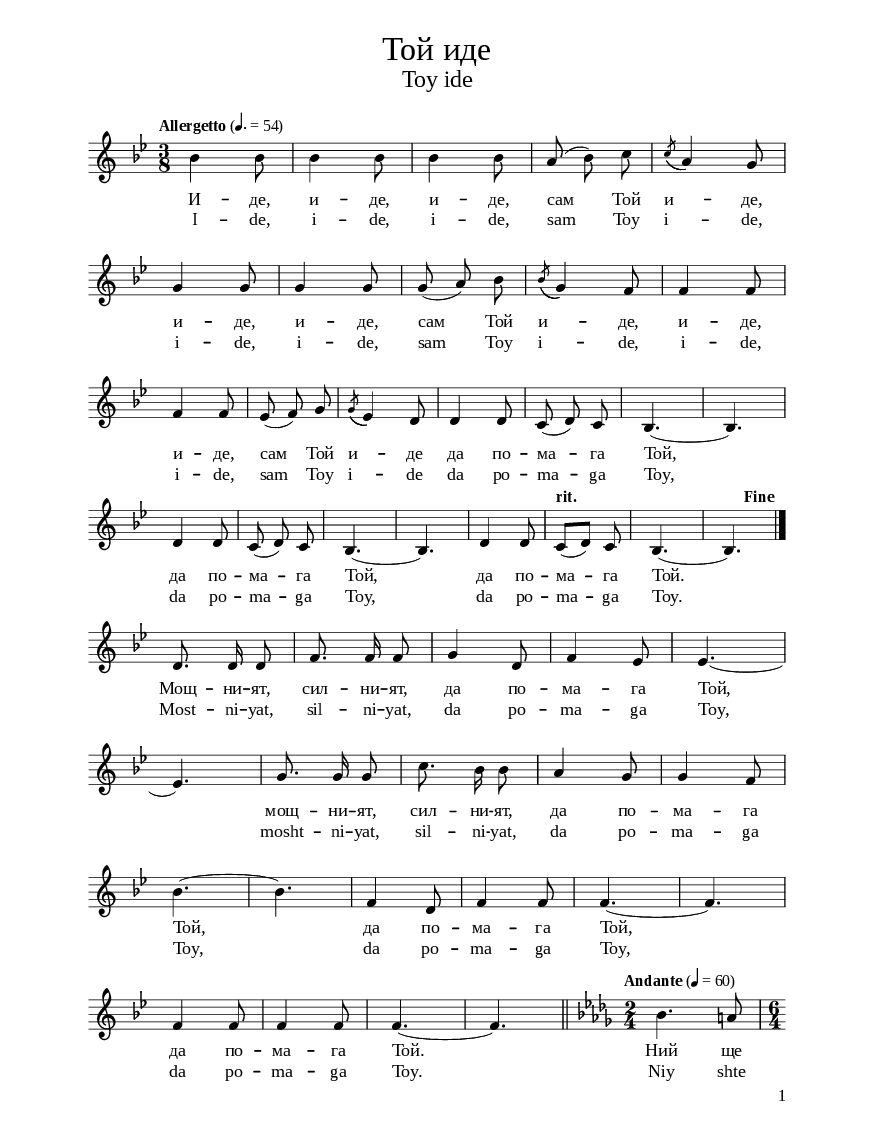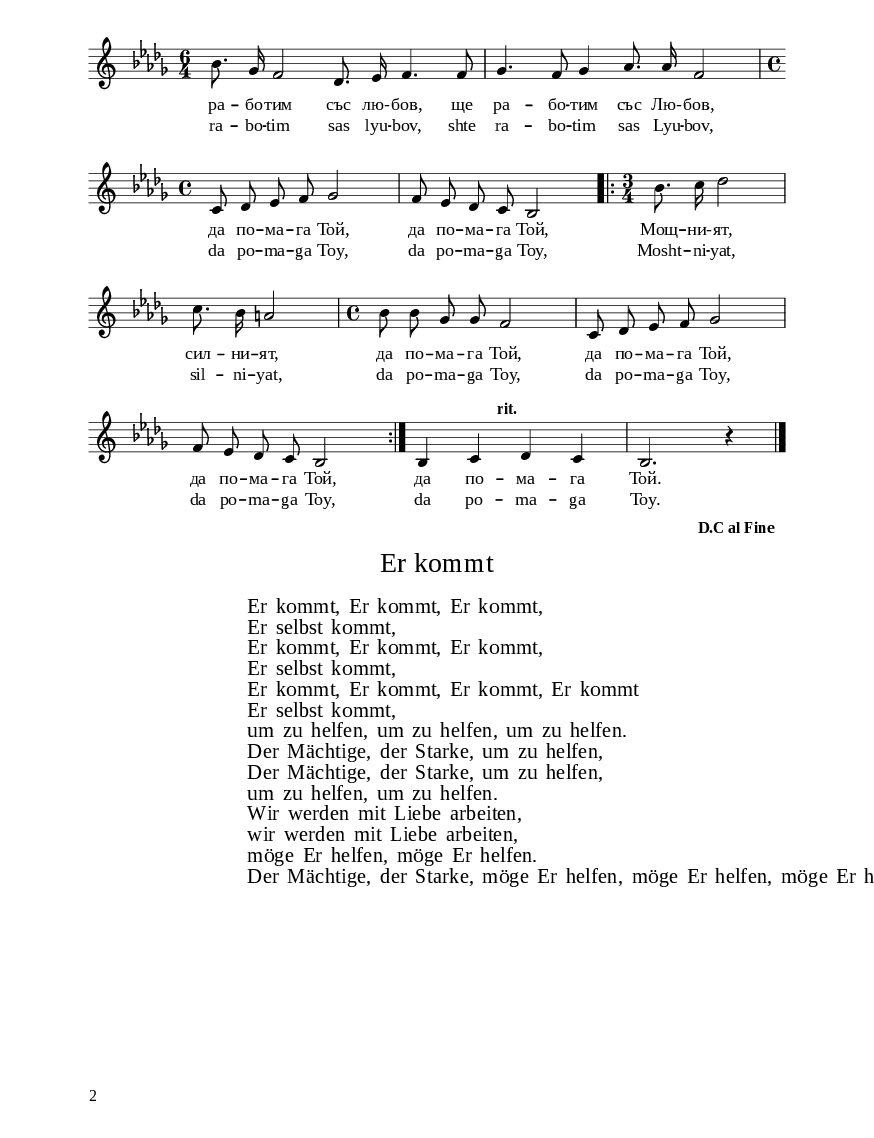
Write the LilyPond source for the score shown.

\version "2.24.0"

% include paper part and global functions
\include "include/globals.ily"

\bookpart {
  \label #'ref039
  \tocItem \markup " "
  \include "include/bookpart-paper.ily"
  \score {
    \include "include/score-layout.ily"


    \new Voice \absolute {
      \clef treble
      \key bes \major
      \time 3/8
      \tempoFunc "Allergetto" 4. "54"
      \autoBeamOff

      bes'4 bes'8 | bes'4 bes'8 |  bes'4 bes'8 |  a'8 ( bes'8 )  c''8 \noBeam | \acciaccatura { c''8 ( } a'4 ) g'8 | \break

      g'4 g'8 | g'4 g'8 | g'8 ( a'8 ) bes'8 \noBeam|  \acciaccatura { bes'8 ( } g'4 ) f'8 | f'4 f'8 | \break


      f'4 f'8 | es'8 ( f'8 ) g'8 \noBeam | \acciaccatura { g'8 ( } es'4 ) d'8 |  d'4 d'8 | c'8 ( d'8 ) c'8 \noBeam | bes4. ~ | bes4. \break


      | d'4 d'8 | c'8 ( d'8 ) c'8 \noBeam | bes4. ~ | bes4. |  d'4 d'8 | \tempo "rit." c'8 [( d'8 )] \noBeam c'8 | bes4. ~ |
      \tempo "     Fine" bes4. \bar "|." \break

      d'8. \noBeam d'16 \noBeam d'8 |  f'8.\noBeam f'16 \noBeam f'8 | g'4 d'8 | f'4 es'8 |  es'4. ~ | \break

      es'4. | g'8.\noBeam g'16 \noBeam g'8 | c''8. \noBeam bes'16 \noBeam  bes'8 | a'4 g'8 | g'4 f'8 | \break

      bes'4. ~ | bes'4. | f'4 d'8 | f'4 f'8 | f'4. ~ | f'4. |  \break

      f'4 f'8 |f'4  f'8 | f'4. ~ |  f'4. \bar "||" \key des \major \time 2/4 |

      \tempoFunc "Andante" 4 "60"
      
      bes'4. a'8 | \break

      \time 6/4 \autoBeamOff bes'8. ges'16 f'2 des'8. es'16 f'4. f'8 |  ges'4. f'8 ges'4 as'8. as'16 f'2 |  \break

      \time 4/4  c'8 des'8 es'8 f'8 ges'2 | f'8 es'8 des'8 c'8 bes2 | \time 3/4  \repeat volta 2 {
        bes'8. c''16 des''2 | \break

        c''8. bes'16 a'2 | \time 4/4  bes'8 bes'8 ges'8 ges'8 f'2 | c'8 des'8 es'8 f'8 ges'2 | \break

        f'8 es'8 des'8 c'8 bes2
      } bes4 \tempo "       rit." c'4 des'4 c'4 | bes2. r4
      \bar "|."
    }

    \addlyrics {
      И  --  де,   и
      --  де,   и  --  де,   сам   Той   и -- де,   и  --  де,   и  --  де,
      сам   Той   и -- де,   и  --  де,   и  --  де,   сам   Той  и -- де   да
      по  --  ма  --  га   Той,   да   по  --  ма  --  га   Той,   да
      по  --  ма  --  га   Той.   Мощ  --  ни  --  ят,   сил  --  ни  --
      ят,   да   по  --  ма  --  га   Той, мощ  --  ни  --  ят,
      сил  --  ни  --  ят,   да   по  --  ма  --  га   Той,   да   по  --
      ма  --  га   Той,   да   по  --  ма  --  га   Той.   Ний   ще   ра
      --  бо  --  тим   със   "лю-"  --  бов,   ще   ра  --  бо  --  тим
      със   "Лю-"  --  бов,   да   по  --  ма  --  га   Той,   да   по  --
      ма  --  га    Той,   Мощ  --  "ни-"  --  ят,   сил  --  ни  --
      ят,   да   по  --  ма  --  га   Той,   да   по  --  ма  --  га
      Той,   да   по  --  ма  --  га   Той,   да   по  --  ма  --  га
      Той.
    }
    \addlyrics {
      I --  de,  i --
      de,  i --  de,  sam Toy i -- de,  i --  de,  i --  de,  sam Toy i -- de,  i
      --  de,  i --  de,  sam Toy i -- de da po -- ma -- ga  Toy,  da po -- ma
      -- ga  Toy,  da po -- ma -- ga  Toy.  Most -- ni --  yat,  sil -- ni
      --  yat,  da po -- ma -- ga  Toy,  mosht -- ni --  yat,  sil -- ni
      --  yat,  da po -- ma -- ga  Toy,  da po -- ma -- ga  Toy,  da po --
      ma -- ga  Toy.  Niy shte ra -- bo -- tim sas lyu --  bov,  shte ra
      -- bo -- tim sas Lyu --  bov,  da po -- ma -- ga  Toy,  da po -- ma
      -- ga  Toy,  Mosht -- ni --  yat,  sil -- ni --  yat,  da po -- ma
      -- ga  Toy,  da po -- ma -- ga  Toy,  da po -- ma -- ga  Toy,  da po
      -- ma -- ga  Toy.
    }

      \header {
      title = \titleFunc "Той иде" "Toy ide"
    }

    \midi{}
  } % score


\markup \dc-one "D.C al Fine"

  

  % include foreign translation(s) of the song

  
  \version "2.24.0"

\markup \fill-line { \fontsize #deTitleFontSize "Er kommt" }
\markup \null
\markup \null
\markup \fontsize #deCoupletFontSize {
  \hspace #14
  \override #`(baseline-skip . ,deCoupletBaselineSkip)

  \column {

    \line { " " Er kommt, Er kommt, Er kommt, }

    \line { " " Er selbst kommt,  }

    \line { " "Er kommt, Er kommt, Er kommt,  }

    \line { " "Er selbst kommt,  }

    \line { " "Er kommt, Er kommt, Er kommt, Er kommt }

    \line { " " Er selbst kommt,}

    \line { " " um zu helfen, um zu helfen, um zu helfen.  }

    \line { " " Der Mächtige, der Starke, um zu helfen,  }

    \line { " " Der Mächtige, der Starke, um zu helfen,  }

    \line { " " um zu helfen, um zu helfen.  }

    \line { " "Wir werden mit Liebe arbeiten,  }

    \line { " "  wir werden mit Liebe arbeiten,  }

    \line { " "möge Er helfen, möge Er helfen. }
        \line { " "Der Mächtige, der Starke, möge Er helfen, möge Er helfen,  möge Er helfen. }

  }
}


} % bookpart
